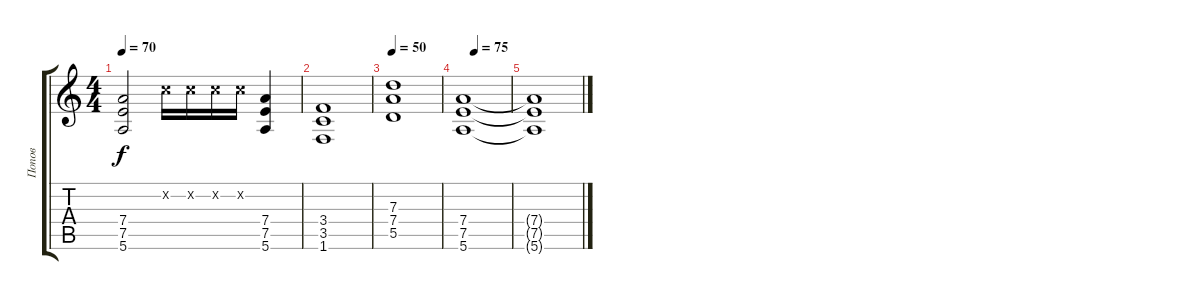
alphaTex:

\track ("Попов" "Попов") {instrument electricguitarclean}
\staff {score tabs}
\tuning (E4 B3 G3 D3 A2 E2) {hide}
\ts (4 4)
\tempo 70
\clef g2
\ks c
(7.4 7.5 5.6).2{dy f} 1.2{x}.16 1.2{x}.16 1.2{x}.16 1.2{x}.16 (7.4 7.5 5.6).4 |
(3.4 3.5 1.6).1 |
\tempo 50
(7.3 7.4 5.5).1 |
\tempo (75 0.25)
(7.4 7.5 5.6).1 |
(7.4{t} 7.5{t} 5.6{t}).1
